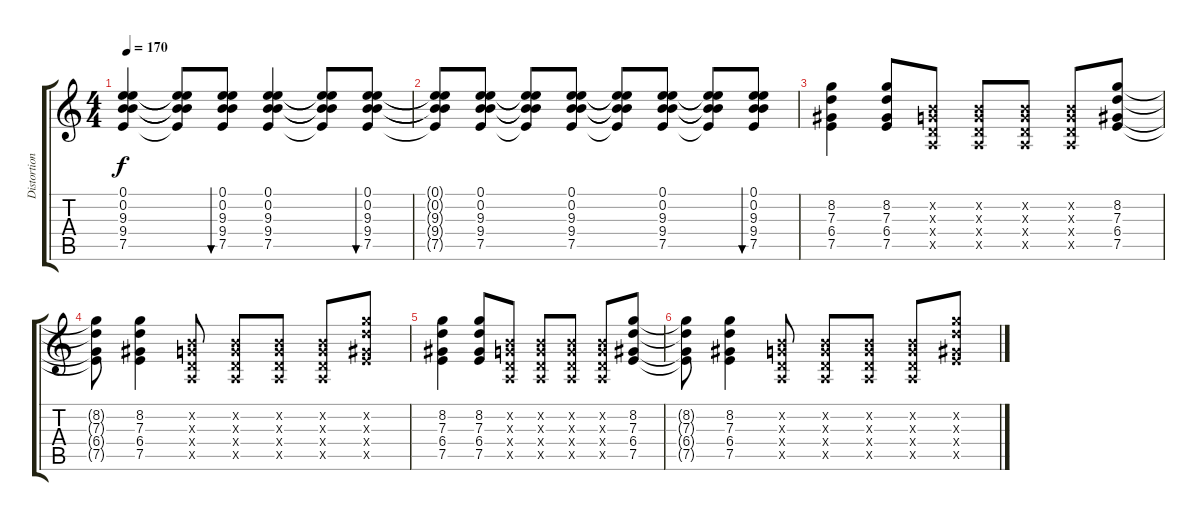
\track ("Distortion Guitar 1" "Distortion") {instrument distortionguitar}
\staff {score tabs}
\tuning (E4 B3 G3 D3 A2 E2) {hide}
\ts (4 4)
\tempo 170
\clef g2
\ks c
(0.1 0.2 9.3 9.4 7.5).4{dy f} (0.1{t} 0.2{t} 9.3{t} 9.4{t} 7.5{t}).8 (0.1 0.2 9.3 9.4 7.5).8{bu 30} (0.1 0.2 9.3 9.4 7.5).4 (0.1{t} 0.2{t} 9.3{t} 9.4{t} 7.5{t}).8 (0.1 0.2 9.3 9.4 7.5).8{bu 30} |
(0.1{t} 0.2{t} 9.3{t} 9.4{t} 7.5{t}).8 (0.1 0.2 9.3 9.4 7.5).8 (0.1{t} 0.2{t} 9.3{t} 9.4{t} 7.5{t}).8 (0.1 0.2 9.3 9.4 7.5).8 (0.1{t} 0.2{t} 9.3{t} 9.4{t} 7.5{t}).8 (0.1 0.2 9.3 9.4 7.5).8 (0.1{t} 0.2{t} 9.3{t} 9.4{t} 7.5{t}).8 (0.1 0.2 9.3 9.4 7.5).8{bu 30} |
(8.2 7.3 6.4 7.5).4 (8.2 7.3 6.4 7.5).8 (0.2{x} 0.3{x} 0.4{x} 0.5{x}).8 (0.2{x} 0.3{x} 0.4{x} 0.5{x}).8 (0.2{x} 0.3{x} 0.4{x} 0.5{x}).8 (0.2{x} 0.3{x} 0.4{x} 0.5{x}).8 (8.2 7.3 6.4 7.5).8 |
(8.2{t} 7.3{t} 6.4{t} 7.5{t}).8 (8.2 7.3 6.4 7.5).4 (0.2{x} 0.3{x} 0.4{x} 0.5{x}).8 (0.2{x} 0.3{x} 0.4{x} 0.5{x}).8 (0.2{x} 0.3{x} 0.4{x} 0.5{x}).8 (0.2{x} 0.3{x} 0.4{x} 0.5{x}).8 (8.2{x} 7.3{x} 6.4{x} 7.5{x}).8 |
(8.2 7.3 6.4 7.5).4 (8.2 7.3 6.4 7.5).8 (0.2{x} 0.3{x} 0.4{x} 0.5{x}).8 (0.2{x} 0.3{x} 0.4{x} 0.5{x}).8 (0.2{x} 0.3{x} 0.4{x} 0.5{x}).8 (0.2{x} 0.3{x} 0.4{x} 0.5{x}).8 (8.2 7.3 6.4 7.5).8 |
(8.2{t} 7.3{t} 6.4{t} 7.5{t}).8 (8.2 7.3 6.4 7.5).4 (0.2{x} 0.3{x} 0.4{x} 0.5{x}).8 (0.2{x} 0.3{x} 0.4{x} 0.5{x}).8 (0.2{x} 0.3{x} 0.4{x} 0.5{x}).8 (0.2{x} 0.3{x} 0.4{x} 0.5{x}).8 (8.2{x} 7.3{x} 6.4{x} 7.5{x}).8
